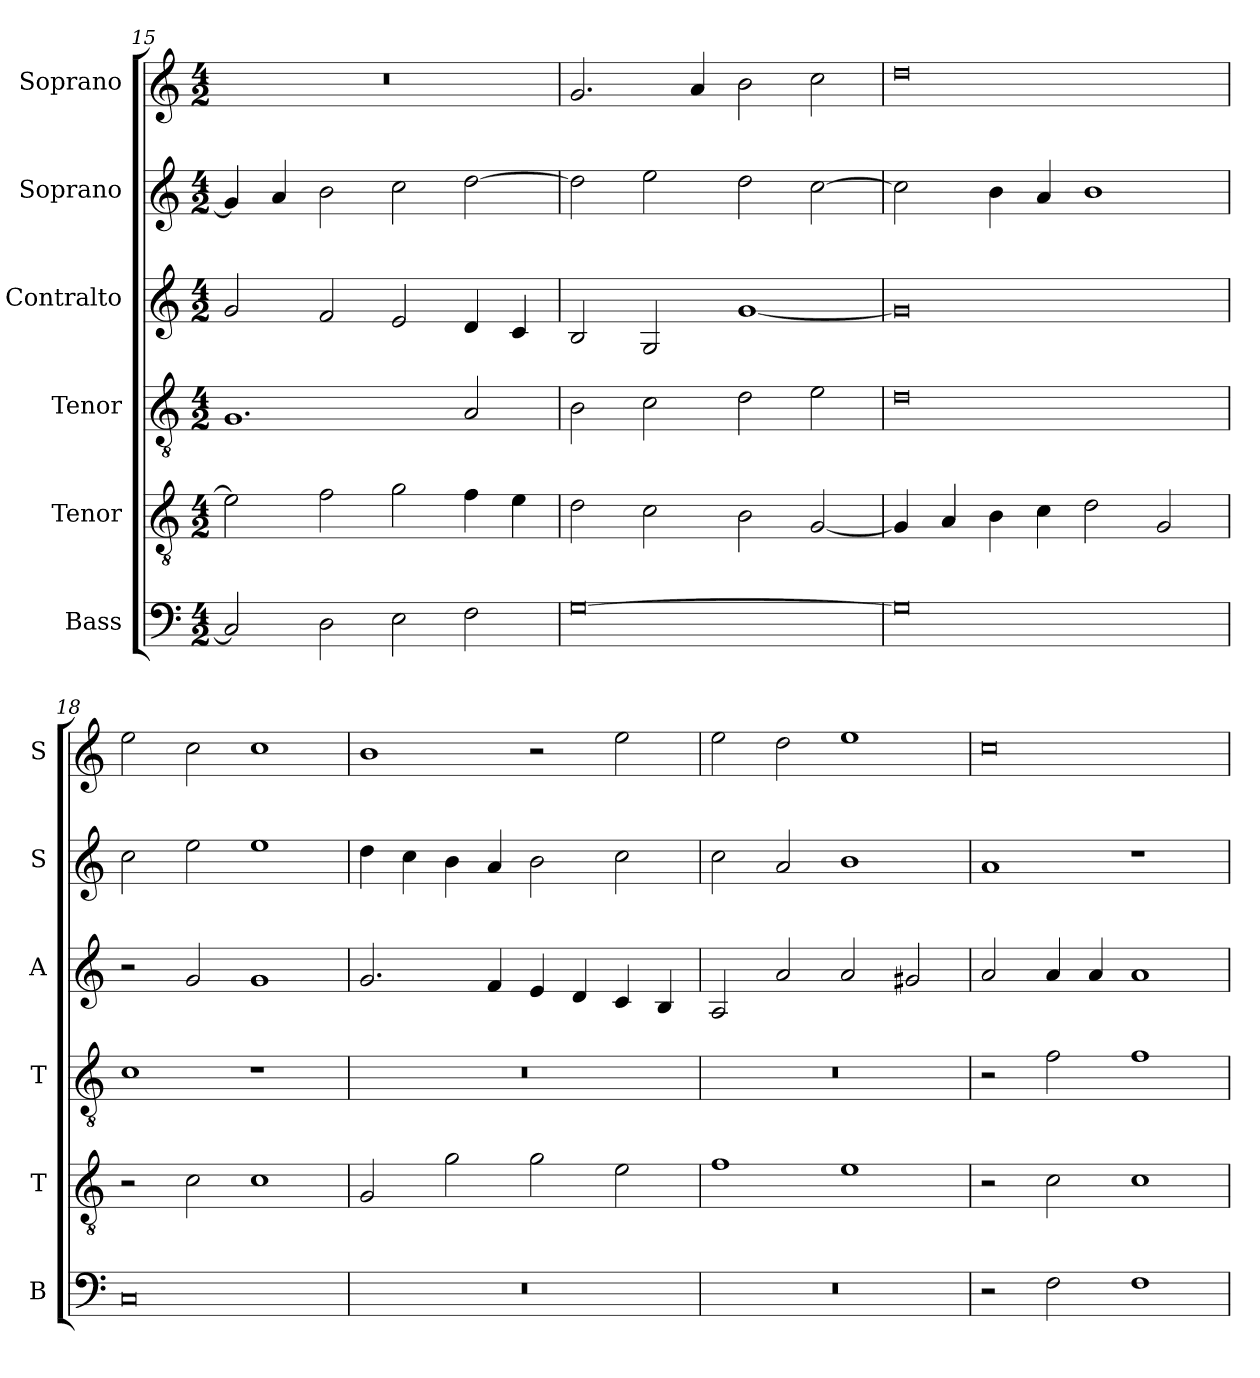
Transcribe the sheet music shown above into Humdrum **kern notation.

**kern	**kern	**kern	**kern	**kern	**kern
*part6	*part5	*part4	*part3	*part2	*part1
*staff6	*staff5	*staff4	*staff3	*staff2	*staff1
*I"Bass	*I"Tenor	*I"Tenor	*I"Contralto	*I"Soprano	*I"Soprano
*I'B	*I'T	*I'T	*I'A	*I'S	*I'S
*clefF4	*clefGv2	*clefGv2	*clefG2	*clefG2	*clefG2
*k[]	*k[]	*k[]	*k[]	*k[]	*k[]
*G:mix	*G:mix	*G:mix	*G:mix	*G:mix	*G:mix
*M4/2	*M4/2	*M4/2	*M4/2	*M4/2	*M4/2
=15	=15	=15	=15	=15	=15
2C]	2e]	1.G	2g	4g]	0r
.	.	.	.	4a	.
2D	2f	.	2f	2b	.
2E	2g	.	2e	2cc	.
2F	4f	2A	4d	[2dd	.
.	4e	.	4c	.	.
=16	=16	=16	=16	=16	=16
[0G	2d	2B	2B	2dd]	2.g
.	2c	2c	2G	2ee	.
.	.	.	.	.	4a
.	2B	2d	[1g	2dd	2b
.	[2G	2e	.	[2cc	2cc
=17	=17	=17	=17	=17	=17
0G]	4G]	0d	0g]	2cc]	0dd
.	4A	.	.	.	.
.	4B	.	.	4b	.
.	4c	.	.	4a	.
.	2d	.	.	1b	.
.	2G	.	.	.	.
=18	=18	=18	=18	=18	=18
0C	2r	1c	2r	2cc	2ee
.	2c	.	2g	2ee	2cc
.	1c	1r	1g	1ee	1cc
=19	=19	=19	=19	=19	=19
0r	2G	0r	2.g	4dd	1b
.	.	.	.	4cc	.
.	2g	.	.	4b	.
.	.	.	4f	4a	.
.	2g	.	4e	2b	2r
.	.	.	4d	.	.
.	2e	.	4c	2cc	2ee
.	.	.	4B	.	.
=20	=20	=20	=20	=20	=20
0r	1f	0r	2A	2cc	2ee
.	.	.	2a	2a	2dd
.	1e	.	2a	1b	1ee
.	.	.	2g#X	.	.
=21	=21	=21	=21	=21	=21
2r	2r	2r	2a	1a	0cc
2F	2c	2f	4a	.	.
.	.	.	4a	.	.
1F	1c	1f	1a	1r	.
=	=	=	=	=	=
*-	*-	*-	*-	*-	*-
